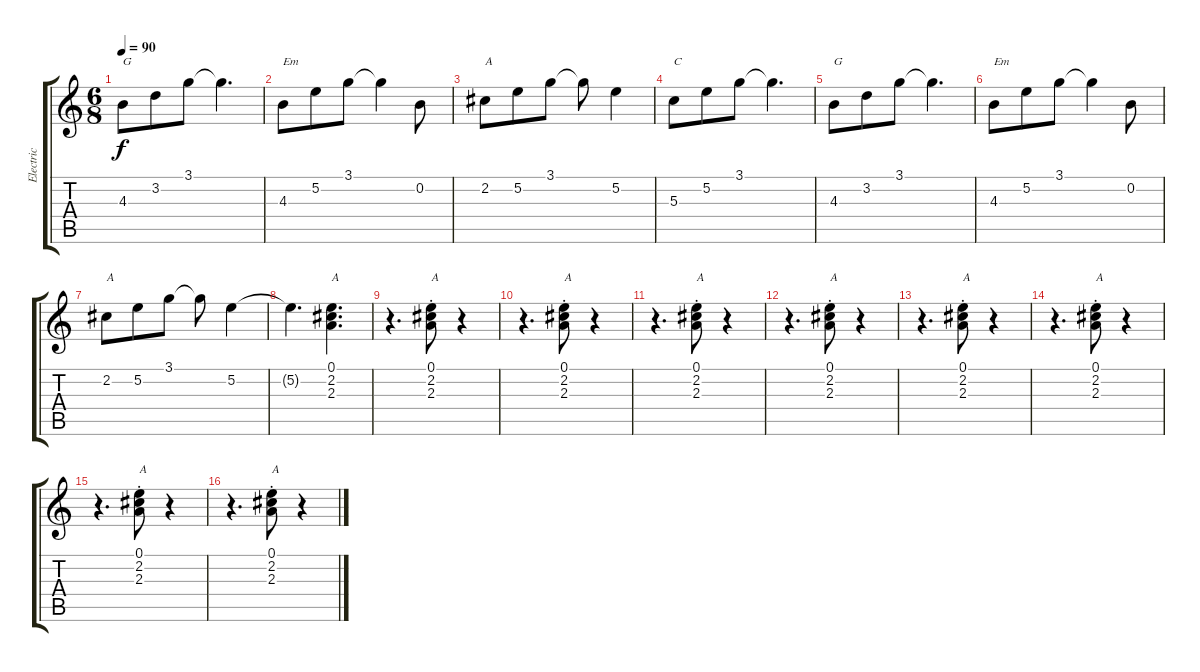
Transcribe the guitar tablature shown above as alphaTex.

\track ("Electric" "Electric") {instrument overdrivenguitar}
\staff {score tabs}
\tuning (E4 B3 G3 D3 A2 E2) {hide}
\ts (6 8)
\tempo 90
\clef g2
\ks c
4.3.8{txt "G" dy f} 3.2.8 3.1.8 3.1{t}.4{d} |
4.3.8{txt "Em"} 5.2.8 3.1.8 3.1{t}.4 0.2.8 |
2.2.8{txt "A"} 5.2.8 3.1.8 3.1{t}.8 5.2.4 |
5.3.8{txt "C"} 5.2.8 3.1.8 3.1{t}.4{d} |
4.3.8{txt "G"} 3.2.8 3.1.8 3.1{t}.4{d} |
4.3.8{txt "Em"} 5.2.8 3.1.8 3.1{t}.4 0.2.8 |
2.2.8{txt "A"} 5.2.8 3.1.8 3.1{t}.8 5.2.4 |
5.2{t}.4{d} (0.1 2.2 2.3).4{d txt "A"} |
r.4{d} (0.1{st} 2.2{st} 2.3{st}).8{txt "A"} r.4 |
r.4{d} (0.1{st} 2.2{st} 2.3{st}).8{txt "A"} r.4 |
r.4{d} (0.1{st} 2.2{st} 2.3{st}).8{txt "A"} r.4 |
r.4{d} (0.1{st} 2.2{st} 2.3{st}).8{txt "A"} r.4 |
r.4{d} (0.1{st} 2.2{st} 2.3{st}).8{txt "A"} r.4 |
r.4{d} (0.1{st} 2.2{st} 2.3{st}).8{txt "A"} r.4 |
r.4{d} (0.1{st} 2.2{st} 2.3{st}).8{txt "A"} r.4 |
r.4{d} (0.1{st} 2.2{st} 2.3{st}).8{txt "A"} r.4
